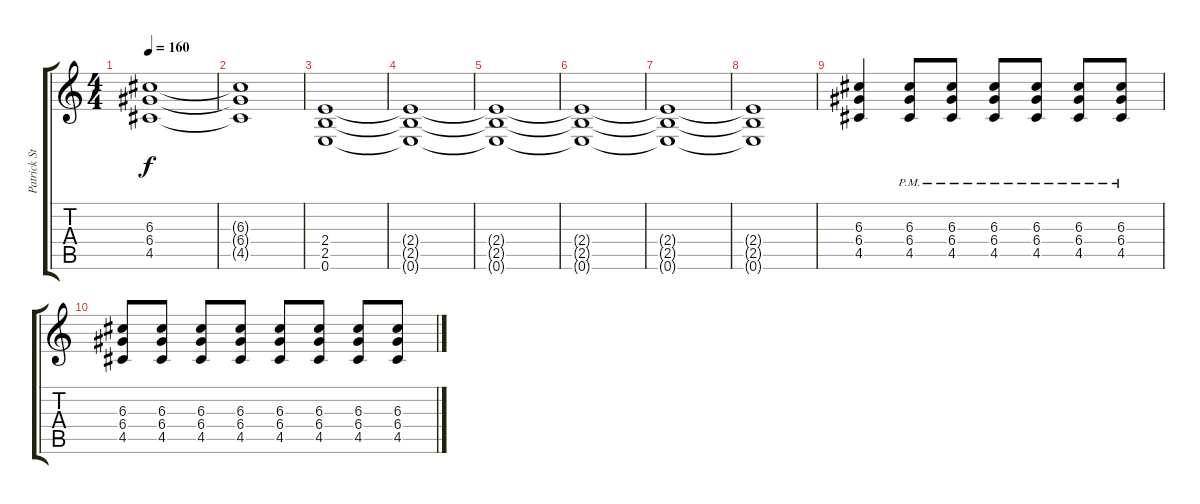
\track ("Patrick Stump" "Patrick St") {instrument overdrivenguitar}
\staff {score tabs}
\tuning (E4 B3 G3 D3 A2 E2) {hide}
\ts (4 4)
\tempo 160
\clef g2
\ks c
(6.3 6.4 4.5).1{dy f} |
(6.3{t} 6.4{t} 4.5{t}).1 |
(2.4 2.5 0.6).1 |
(2.4{t} 2.5{t} 0.6{t}).1 |
(2.4{t} 2.5{t} 0.6{t}).1 |
(2.4{t} 2.5{t} 0.6{t}).1 |
(2.4{t} 2.5{t} 0.6{t}).1 |
(2.4{t} 2.5{t} 0.6{t}).1 |
(6.3 6.4 4.5).4 (6.3{pm} 6.4{pm} 4.5{pm}).8 (6.3{pm} 6.4{pm} 4.5{pm}).8 (6.3{pm} 6.4{pm} 4.5{pm}).8 (6.3{pm} 6.4{pm} 4.5{pm}).8 (6.3{pm} 6.4{pm} 4.5{pm}).8 (6.3{pm} 6.4{pm} 4.5{pm}).8 |
(6.3 6.4 4.5).8 (6.3 6.4 4.5).8 (6.3 6.4 4.5).8 (6.3 6.4 4.5).8 (6.3 6.4 4.5).8 (6.3 6.4 4.5).8 (6.3 6.4 4.5).8 (6.3 6.4 4.5).8
